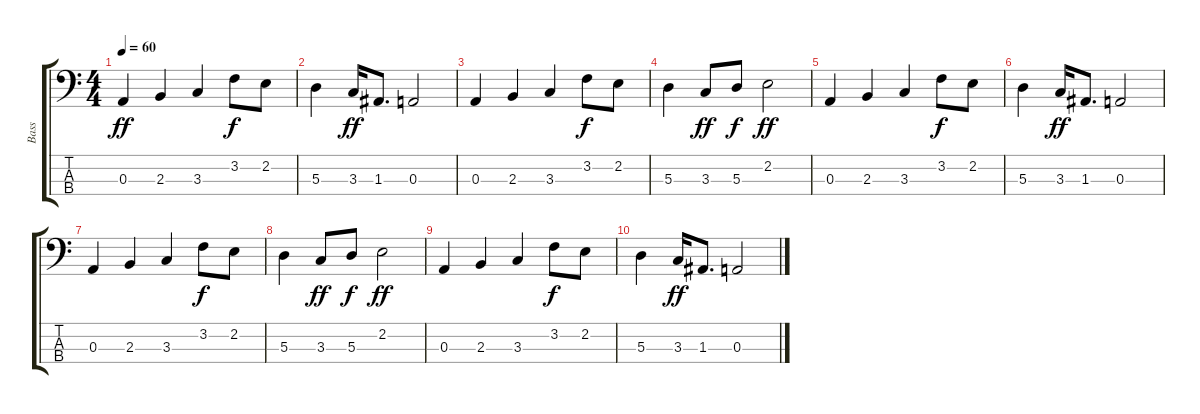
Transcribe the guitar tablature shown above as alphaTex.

\track ("Bass" "Bass") {instrument electricbasspick}
\staff {score tabs}
\tuning (G2 D2 A1 E1) {hide}
\ts (4 4)
\tempo 60
\clef f4
\ks aminor
0.3.4{dy ff} 2.3.4 3.3.4 3.2.8{dy f} 2.2.8 |
5.3.4 3.3.16{dy ff} 1.3.8{d} 0.3.2 |
0.3.4 2.3.4 3.3.4 3.2.8{dy f} 2.2.8 |
5.3.4 3.3.8{dy ff} 5.3.8{dy f} 2.2.2{dy ff} |
0.3.4 2.3.4 3.3.4 3.2.8{dy f} 2.2.8 |
5.3.4 3.3.16{dy ff} 1.3.8{d} 0.3.2 |
0.3.4 2.3.4 3.3.4 3.2.8{dy f} 2.2.8 |
5.3.4 3.3.8{dy ff} 5.3.8{dy f} 2.2.2{dy ff} |
0.3.4 2.3.4 3.3.4 3.2.8{dy f} 2.2.8 |
5.3.4 3.3.16{dy ff} 1.3.8{d} 0.3.2
